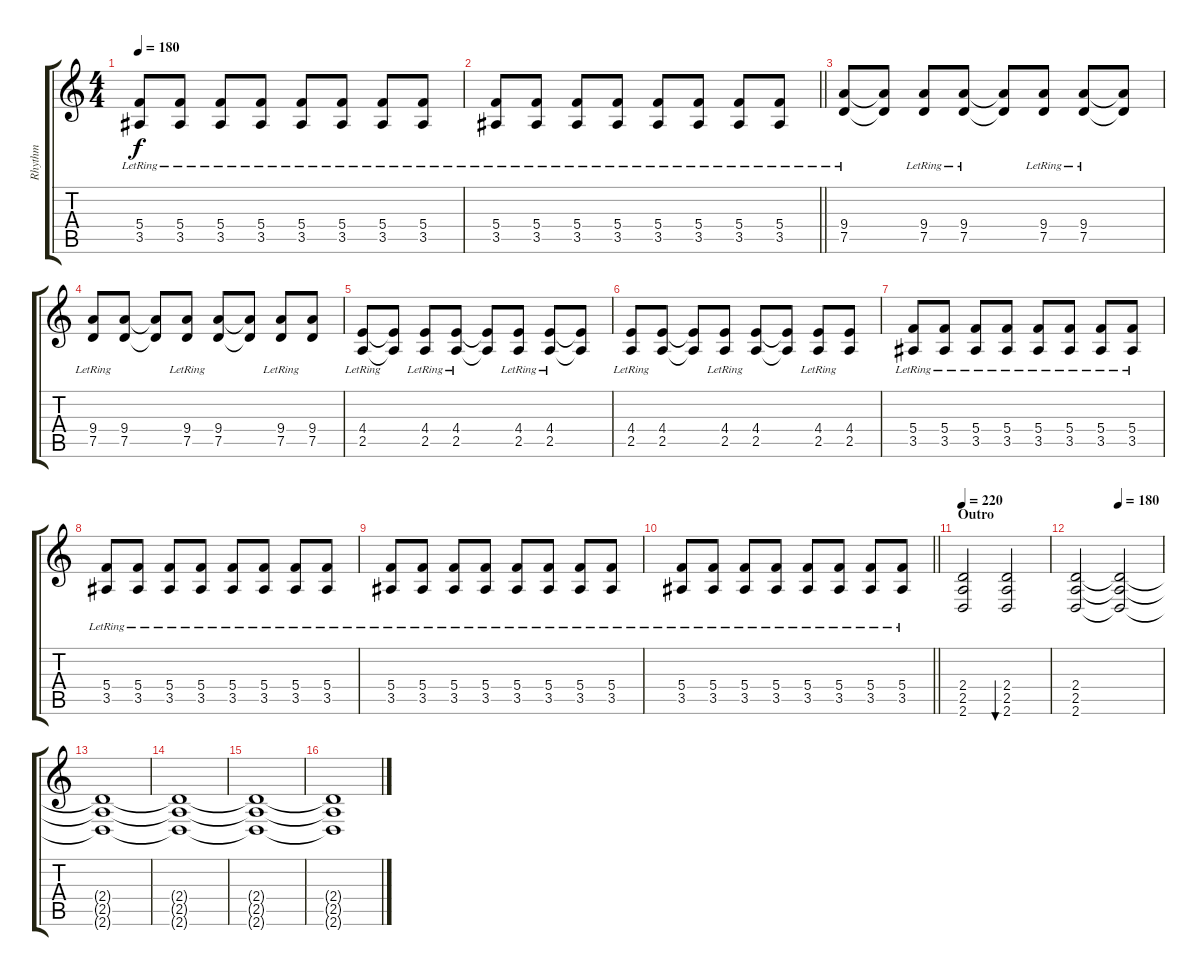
\track ("Rhythm" "Rhythm") {instrument distortionguitar}
\staff {score tabs}
\tuning (D4 A3 F3 C3 G2 C2) {hide}
\ts (4 4)
\tempo 180
\clef g2
\ks c
(5.4{lr} 3.5{lr}).8{dy f} (5.4{lr} 3.5{lr}).8 (5.4{lr} 3.5{lr}).8 (5.4{lr} 3.5{lr}).8 (5.4{lr} 3.5{lr}).8 (5.4{lr} 3.5{lr}).8 (5.4{lr} 3.5{lr}).8 (5.4{lr} 3.5{lr}).8 |
\barLineRight lightlight
(5.4{lr} 3.5{lr}).8 (5.4{lr} 3.5{lr}).8 (5.4{lr} 3.5{lr}).8 (5.4{lr} 3.5{lr}).8 (5.4{lr} 3.5{lr}).8 (5.4{lr} 3.5{lr}).8 (5.4{lr} 3.5{lr}).8 (5.4{lr} 3.5{lr}).8 |
(9.4{lr} 7.5{lr}).8 (9.4{t} 7.5{t}).8 (9.4{lr} 7.5{lr}).8 (9.4{lr} 7.5{lr}).8 (9.4{t} 7.5{t}).8 (9.4{lr} 7.5{lr}).8 (9.4{lr} 7.5{lr}).8 (9.4{t} 7.5{t}).8 |
(9.4{lr} 7.5{lr}).8 (9.4 7.5).8 (9.4{t} 7.5{t}).8 (9.4{lr} 7.5{lr}).8 (9.4 7.5).8 (9.4{t} 7.5{t}).8 (9.4{lr} 7.5{lr}).8 (9.4 7.5).8 |
(4.4{lr} 2.5{lr}).8 (4.4{t} 2.5{t}).8 (4.4{lr} 2.5{lr}).8 (4.4{lr} 2.5{lr}).8 (4.4{t} 2.5{t}).8 (4.4{lr} 2.5{lr}).8 (4.4{lr} 2.5{lr}).8 (4.4{t} 2.5{t}).8 |
(4.4{lr} 2.5{lr}).8 (4.4 2.5).8 (4.4{t} 2.5{t}).8 (4.4{lr} 2.5{lr}).8 (4.4 2.5).8 (4.4{t} 2.5{t}).8 (4.4{lr} 2.5{lr}).8 (4.4 2.5).8 |
(5.4{lr} 3.5{lr}).8 (5.4{lr} 3.5{lr}).8 (5.4{lr} 3.5{lr}).8 (5.4{lr} 3.5{lr}).8 (5.4{lr} 3.5{lr}).8 (5.4{lr} 3.5{lr}).8 (5.4{lr} 3.5{lr}).8 (5.4{lr} 3.5{lr}).8 |
(5.4{lr} 3.5{lr}).8 (5.4{lr} 3.5{lr}).8 (5.4{lr} 3.5{lr}).8 (5.4{lr} 3.5{lr}).8 (5.4{lr} 3.5{lr}).8 (5.4{lr} 3.5{lr}).8 (5.4{lr} 3.5{lr}).8 (5.4{lr} 3.5{lr}).8 |
(5.4{lr} 3.5{lr}).8 (5.4{lr} 3.5{lr}).8 (5.4{lr} 3.5{lr}).8 (5.4{lr} 3.5{lr}).8 (5.4{lr} 3.5{lr}).8 (5.4{lr} 3.5{lr}).8 (5.4{lr} 3.5{lr}).8 (5.4{lr} 3.5{lr}).8 |
\barLineRight lightlight
(5.4{lr} 3.5{lr}).8 (5.4{lr} 3.5{lr}).8 (5.4{lr} 3.5{lr}).8 (5.4{lr} 3.5{lr}).8 (5.4{lr} 3.5{lr}).8 (5.4{lr} 3.5{lr}).8 (5.4{lr} 3.5{lr}).8 (5.4{lr} 3.5{lr}).8 |
\section ("" "Outro")
\tempo 180
\tempo 220
(2.4 2.5 2.6).2 (2.4 2.5 2.6).2{bu 60} |
\tempo (180 0.5)
(2.4 2.5 2.6).2 (2.4{t} 2.5{t} 2.6{t}).2 |
(2.4{t} 2.5{t} 2.6{t}).1 |
(2.4{t} 2.5{t} 2.6{t}).1 |
(2.4{t} 2.5{t} 2.6{t}).1 |
(2.4{t} 2.5{t} 2.6{t}).1
